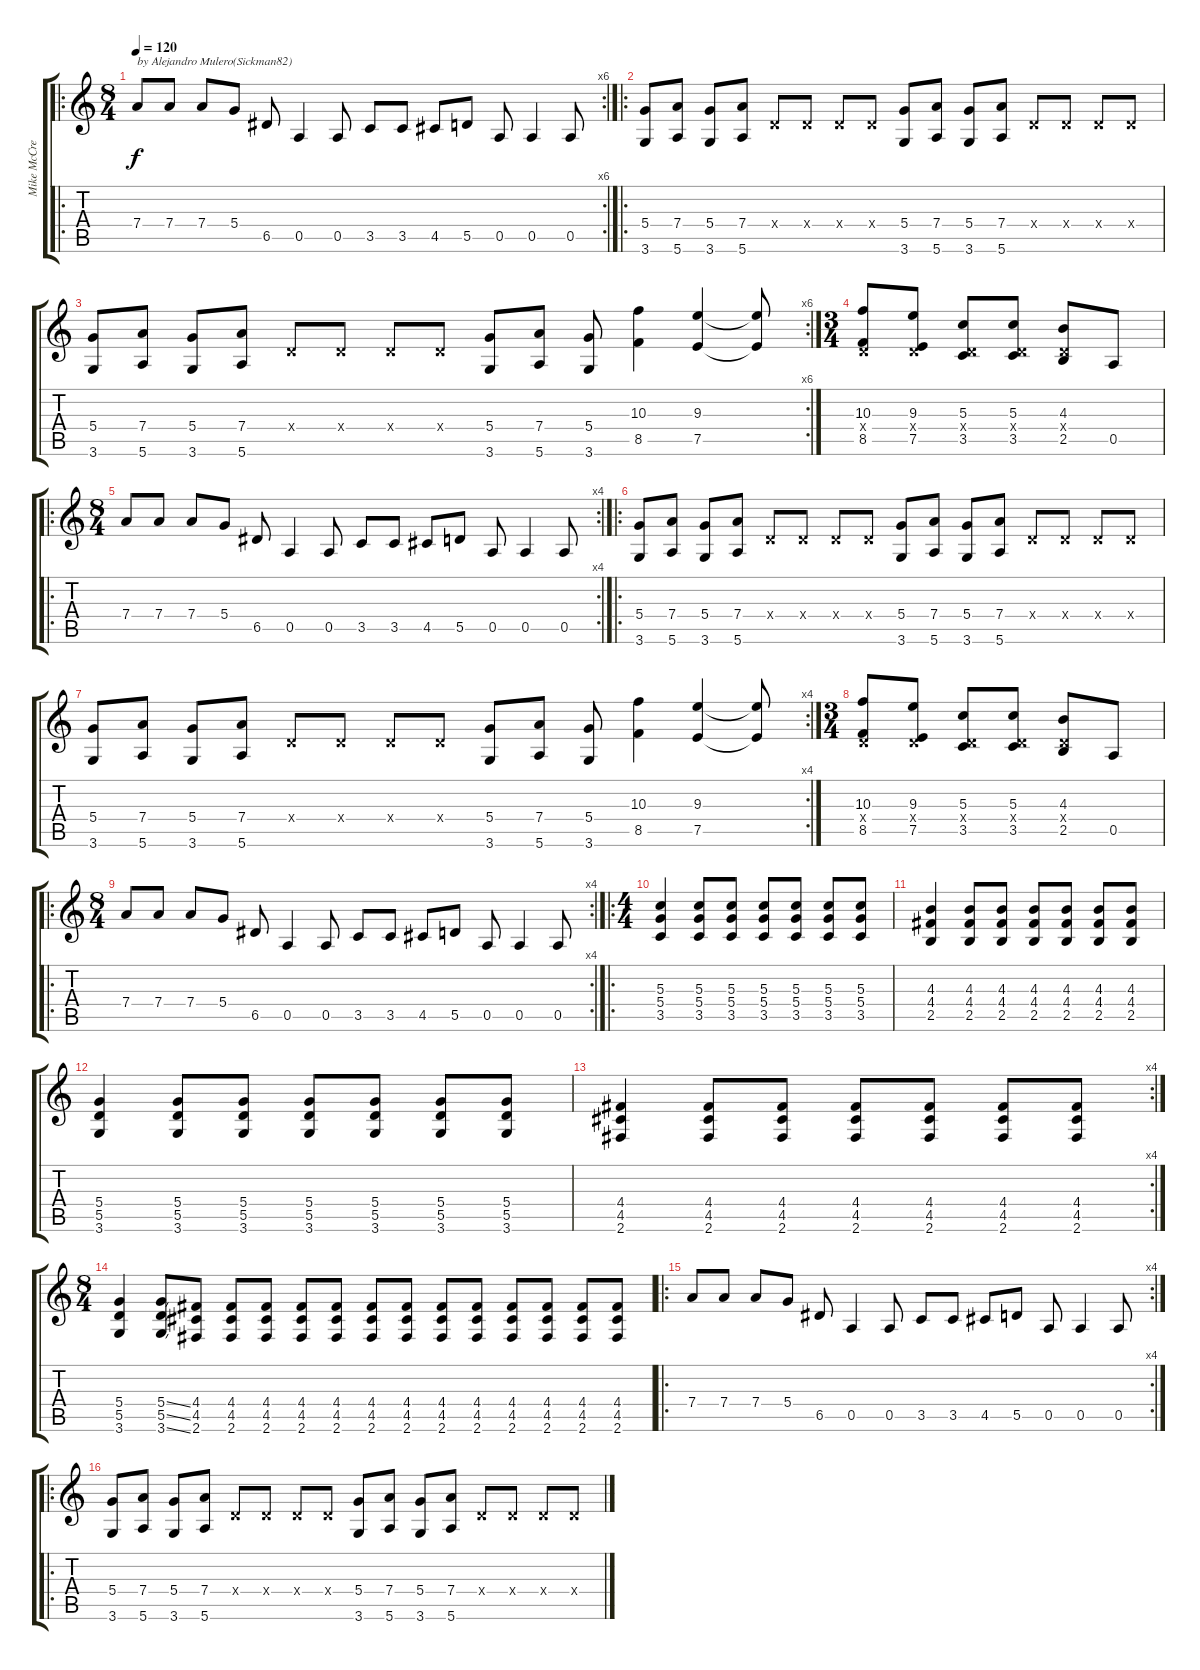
\track ("Mike McCready " "Mike McCre") {instrument overdrivenguitar}
\staff {score tabs}
\tuning (E4 B3 G3 D3 A2 E2) {hide}
\ro
\rc 6
\ts (8 4)
\tempo 120
\clef g2
\ks c
7.4.8{txt "by Alejandro Mulero(Sickman82)" dy f instrument overdrivenguitar} 7.4.8 7.4.8 5.4.8 6.5.8 0.5.4 0.5.8 3.5.8 3.5.8 4.5.8 5.5.8 0.5.8 0.5.4 0.5.8 |
\ro
(5.4 3.6).8 (7.4 5.6).8 (5.4 3.6).8 (7.4 5.6).8 0.4{x}.8 0.4{x}.8 0.4{x}.8 0.4{x}.8 (5.4 3.6).8 (7.4 5.6).8 (5.4 3.6).8 (7.4 5.6).8 0.4{x}.8 0.4{x}.8 0.4{x}.8 0.4{x}.8 |
\rc 6
(5.4 3.6).8 (7.4 5.6).8 (5.4 3.6).8 (7.4 5.6).8 0.4{x}.8 0.4{x}.8 0.4{x}.8 0.4{x}.8 (5.4 3.6).8 (7.4 5.6).8 (5.4 3.6).8 (10.3 8.5).4 (9.3 7.5).4 (9.3{t} 7.5{t}).8 |
\ts (3 4)
(10.3 0.4{x} 8.5).8 (9.3 0.4{x} 7.5).8 (5.3 0.4{x} 3.5).8 (5.3 0.4{x} 3.5).8 (4.3 0.4{x} 2.5).8 0.5.8 |
\ro
\rc 4
\ts (8 4)
7.4.8 7.4.8 7.4.8 5.4.8 6.5.8 0.5.4 0.5.8 3.5.8 3.5.8 4.5.8 5.5.8 0.5.8 0.5.4 0.5.8 |
\ro
(5.4 3.6).8 (7.4 5.6).8 (5.4 3.6).8 (7.4 5.6).8 0.4{x}.8 0.4{x}.8 0.4{x}.8 0.4{x}.8 (5.4 3.6).8 (7.4 5.6).8 (5.4 3.6).8 (7.4 5.6).8 0.4{x}.8 0.4{x}.8 0.4{x}.8 0.4{x}.8 |
\rc 4
(5.4 3.6).8 (7.4 5.6).8 (5.4 3.6).8 (7.4 5.6).8 0.4{x}.8 0.4{x}.8 0.4{x}.8 0.4{x}.8 (5.4 3.6).8 (7.4 5.6).8 (5.4 3.6).8 (10.3 8.5).4 (9.3 7.5).4 (9.3{t} 7.5{t}).8 |
\ts (3 4)
(10.3 0.4{x} 8.5).8 (9.3 0.4{x} 7.5).8 (5.3 0.4{x} 3.5).8 (5.3 0.4{x} 3.5).8 (4.3 0.4{x} 2.5).8 0.5.8 |
\ro
\rc 4
\ts (8 4)
7.4.8 7.4.8 7.4.8 5.4.8 6.5.8 0.5.4 0.5.8 3.5.8 3.5.8 4.5.8 5.5.8 0.5.8 0.5.4 0.5.8 |
\ro
\ts (4 4)
(5.3 5.4 3.5).4 (5.3 5.4 3.5).8 (5.3 5.4 3.5).8 (5.3 5.4 3.5).8 (5.3 5.4 3.5).8 (5.3 5.4 3.5).8 (5.3 5.4 3.5).8 |
(4.3 4.4 2.5).4 (4.3 4.4 2.5).8 (4.3 4.4 2.5).8 (4.3 4.4 2.5).8 (4.3 4.4 2.5).8 (4.3 4.4 2.5).8 (4.3 4.4 2.5).8 |
(5.4 5.5 3.6).4 (5.4 5.5 3.6).8 (5.4 5.5 3.6).8 (5.4 5.5 3.6).8 (5.4 5.5 3.6).8 (5.4 5.5 3.6).8 (5.4 5.5 3.6).8 |
\rc 4
(4.4 4.5 2.6).4 (4.4 4.5 2.6).8 (4.4 4.5 2.6).8 (4.4 4.5 2.6).8 (4.4 4.5 2.6).8 (4.4 4.5 2.6).8 (4.4 4.5 2.6).8 |
\ts (8 4)
(5.4 5.5 3.6).4 (5.4{ss} 5.5{ss} 3.6{ss}).8 (4.4 4.5 2.6).8 (4.4 4.5 2.6).8 (4.4 4.5 2.6).8 (4.4 4.5 2.6).8 (4.4 4.5 2.6).8 (4.4 4.5 2.6).8 (4.4 4.5 2.6).8 (4.4 4.5 2.6).8 (4.4 4.5 2.6).8 (4.4 4.5 2.6).8 (4.4 4.5 2.6).8 (4.4 4.5 2.6).8 (4.4 4.5 2.6).8 |
\ro
\rc 4
7.4.8 7.4.8 7.4.8 5.4.8 6.5.8 0.5.4 0.5.8 3.5.8 3.5.8 4.5.8 5.5.8 0.5.8 0.5.4 0.5.8 |
\ro
(5.4 3.6).8 (7.4 5.6).8 (5.4 3.6).8 (7.4 5.6).8 0.4{x}.8 0.4{x}.8 0.4{x}.8 0.4{x}.8 (5.4 3.6).8 (7.4 5.6).8 (5.4 3.6).8 (7.4 5.6).8 0.4{x}.8 0.4{x}.8 0.4{x}.8 0.4{x}.8
